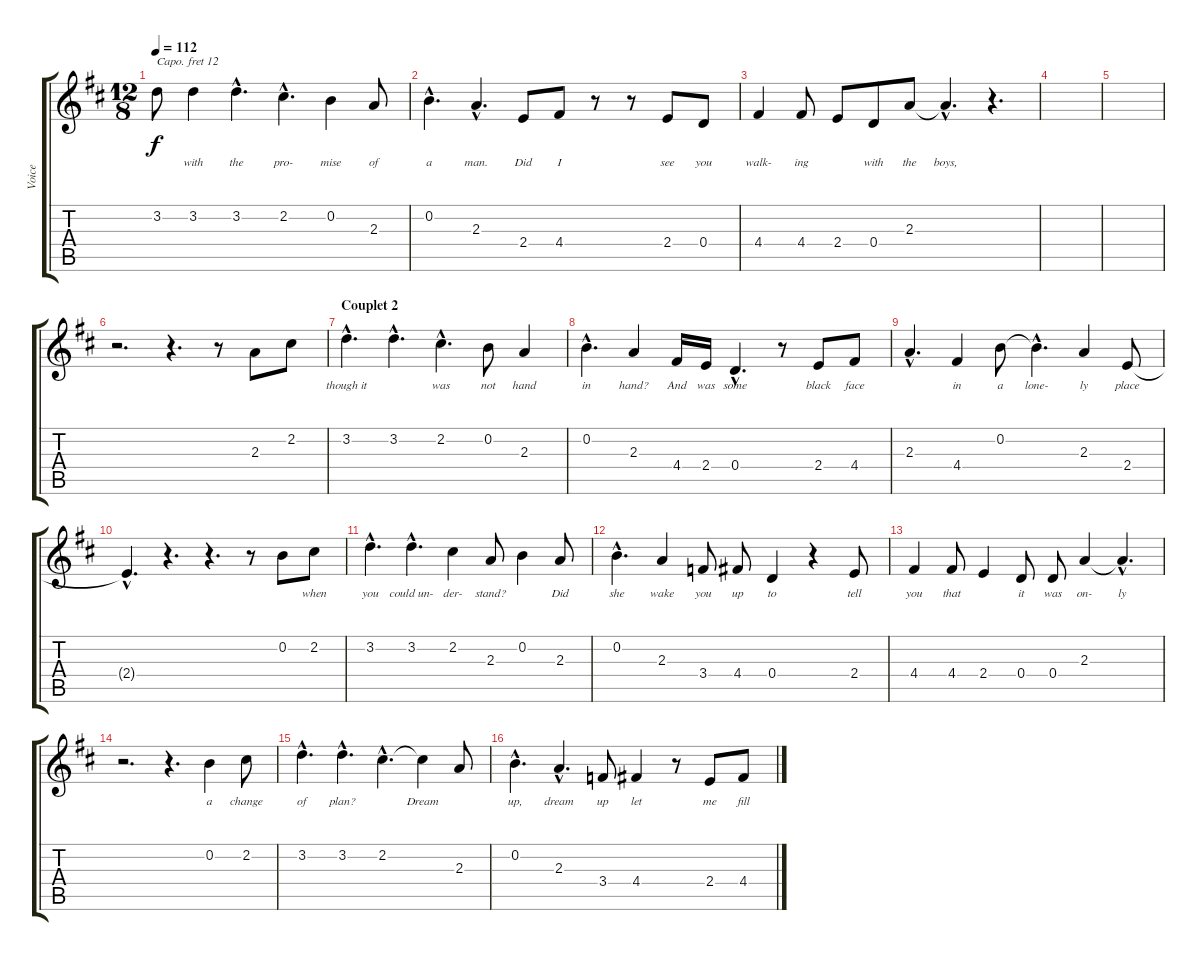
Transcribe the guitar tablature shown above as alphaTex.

\track ("Voice" "Voice") {instrument oboe}
\staff {score tabs}
\capo 12
\tuning (E4 B3 G3 D3 A2 E2) {hide}
\ts (12 8)
\tempo 112
\clef g2
\ks d
3.2{t}.8{lyrics (0 "") lyrics (1 "") lyrics (2 "") lyrics (3 "") lyrics (4 "") dy f} 3.2.4{lyrics (0 "with") lyrics (1 "") lyrics (2 "") lyrics (3 "") lyrics (4 "")} 3.2{hac}.4{d lyrics (0 "the") lyrics (1 "") lyrics (2 "") lyrics (3 "") lyrics (4 "")} 2.2{hac}.4{d lyrics (0 "pro-") lyrics (1 "") lyrics (2 "") lyrics (3 "") lyrics (4 "")} 0.2.4{lyrics (0 "mise") lyrics (1 "") lyrics (2 "") lyrics (3 "") lyrics (4 "")} 2.3.8{lyrics (0 "of") lyrics (1 "") lyrics (2 "") lyrics (3 "") lyrics (4 "")} |
0.2{hac}.4{d lyrics (0 "a") lyrics (1 "") lyrics (2 "") lyrics (3 "") lyrics (4 "")} 2.3{hac}.4{d lyrics (0 "man. ") lyrics (1 "") lyrics (2 "") lyrics (3 "") lyrics (4 "")} 2.4.8{lyrics (0 "Did") lyrics (1 "") lyrics (2 "") lyrics (3 "") lyrics (4 "")} 4.4.8{lyrics (0 "I") lyrics (1 "") lyrics (2 "") lyrics (3 "") lyrics (4 "")} r.8 r.8 2.4.8{lyrics (0 "see") lyrics (1 "") lyrics (2 "") lyrics (3 "") lyrics (4 "")} 0.4.8{lyrics (0 "you") lyrics (1 "") lyrics (2 "") lyrics (3 "") lyrics (4 "")} |
4.4.4{lyrics (0 "walk-") lyrics (1 "") lyrics (2 "") lyrics (3 "") lyrics (4 "")} 4.4.8{lyrics (0 "ing ") lyrics (1 "") lyrics (2 "") lyrics (3 "") lyrics (4 "")} 2.4.8{lyrics (0 "") lyrics (1 "") lyrics (2 "") lyrics (3 "") lyrics (4 "")} 0.4.8{lyrics (0 "with") lyrics (1 "") lyrics (2 "") lyrics (3 "") lyrics (4 "")} 2.3.8{lyrics (0 "the") lyrics (1 "") lyrics (2 "") lyrics (3 "") lyrics (4 "")} 2.3{hac t}.4{d lyrics (0 "boys, ") lyrics (1 "") lyrics (2 "") lyrics (3 "") lyrics (4 "")} r.4{d} |
|
|
r.2{d} r.4{d} r.8 2.3.8{lyrics (0 "") lyrics (1 "") lyrics (2 "") lyrics (3 "") lyrics (4 "")} 2.2.8{lyrics (0 "") lyrics (1 "") lyrics (2 "") lyrics (3 "") lyrics (4 "")} |
\section ("" "Couplet 2")
3.2{hac}.4{d lyrics (0 "though it") lyrics (1 "") lyrics (2 "") lyrics (3 "") lyrics (4 "")} 3.2{hac}.4{d lyrics (0 "") lyrics (1 "") lyrics (2 "") lyrics (3 "") lyrics (4 "")} 2.2{hac}.4{d lyrics (0 "was") lyrics (1 "") lyrics (2 "") lyrics (3 "") lyrics (4 "")} 0.2.8{lyrics (0 "not") lyrics (1 "") lyrics (2 "") lyrics (3 "") lyrics (4 "")} 2.3.4{lyrics (0 "hand") lyrics (1 "") lyrics (2 "") lyrics (3 "") lyrics (4 "")} |
0.2{hac}.4{d lyrics (0 "in") lyrics (1 "") lyrics (2 "") lyrics (3 "") lyrics (4 "")} 2.3.4{lyrics (0 "hand? ") lyrics (1 "") lyrics (2 "") lyrics (3 "") lyrics (4 "")} 4.4.16{lyrics (0 "And") lyrics (1 "") lyrics (2 "") lyrics (3 "") lyrics (4 "")} 2.4.16{lyrics (0 "was") lyrics (1 "") lyrics (2 "") lyrics (3 "") lyrics (4 "")} 0.4{hac}.4{d lyrics (0 "some") lyrics (1 "") lyrics (2 "") lyrics (3 "") lyrics (4 "")} r.8 2.4.8{lyrics (0 "black") lyrics (1 "") lyrics (2 "") lyrics (3 "") lyrics (4 "")} 4.4.8{lyrics (0 "face ") lyrics (1 "") lyrics (2 "") lyrics (3 "") lyrics (4 "")} |
2.3{hac}.4{d lyrics (0 "") lyrics (1 "") lyrics (2 "") lyrics (3 "") lyrics (4 "")} 4.4.4{lyrics (0 "in") lyrics (1 "") lyrics (2 "") lyrics (3 "") lyrics (4 "")} 0.2.8{lyrics (0 "a") lyrics (1 "") lyrics (2 "") lyrics (3 "") lyrics (4 "")} 0.2{hac t}.4{d lyrics (0 "lone-") lyrics (1 "") lyrics (2 "") lyrics (3 "") lyrics (4 "")} 2.3.4{lyrics (0 "ly") lyrics (1 "") lyrics (2 "") lyrics (3 "") lyrics (4 "")} 2.4.8{lyrics (0 "place ") lyrics (1 "") lyrics (2 "") lyrics (3 "") lyrics (4 "")} |
2.4{hac t}.4{d lyrics (0 "") lyrics (1 "") lyrics (2 "") lyrics (3 "") lyrics (4 "")} r.4{d} r.4{d} r.8 0.2.8{lyrics (0 "") lyrics (1 "") lyrics (2 "") lyrics (3 "") lyrics (4 "")} 2.2.8{lyrics (0 "when") lyrics (1 "") lyrics (2 "") lyrics (3 "") lyrics (4 "")} |
3.2{hac}.4{d lyrics (0 "you") lyrics (1 "") lyrics (2 "") lyrics (3 "") lyrics (4 "")} 3.2{hac}.4{d lyrics (0 "could un-") lyrics (1 "") lyrics (2 "") lyrics (3 "") lyrics (4 "")} 2.2.4{lyrics (0 "der-") lyrics (1 "") lyrics (2 "") lyrics (3 "") lyrics (4 "")} 2.3.8{lyrics (0 "stand? ") lyrics (1 "") lyrics (2 "") lyrics (3 "") lyrics (4 "")} 0.2.4{lyrics (0 "") lyrics (1 "") lyrics (2 "") lyrics (3 "") lyrics (4 "")} 2.3.8{lyrics (0 "Did") lyrics (1 "") lyrics (2 "") lyrics (3 "") lyrics (4 "")} |
0.2{hac}.4{d lyrics (0 "she") lyrics (1 "") lyrics (2 "") lyrics (3 "") lyrics (4 "")} 2.3.4{lyrics (0 "wake") lyrics (1 "") lyrics (2 "") lyrics (3 "") lyrics (4 "")} 3.4.8{lyrics (0 "you") lyrics (1 "") lyrics (2 "") lyrics (3 "") lyrics (4 "")} 4.4.8{lyrics (0 "up ") lyrics (1 "") lyrics (2 "") lyrics (3 "") lyrics (4 "")} 0.4.4{lyrics (0 "to") lyrics (1 "") lyrics (2 "") lyrics (3 "") lyrics (4 "")} r.4 2.4.8{lyrics (0 "tell") lyrics (1 "") lyrics (2 "") lyrics (3 "") lyrics (4 "")} |
4.4.4{lyrics (0 "you") lyrics (1 "") lyrics (2 "") lyrics (3 "") lyrics (4 "")} 4.4.8{lyrics (0 "that ") lyrics (1 "") lyrics (2 "") lyrics (3 "") lyrics (4 "")} 2.4.4{lyrics (0 "") lyrics (1 "") lyrics (2 "") lyrics (3 "") lyrics (4 "")} 0.4.8{lyrics (0 "it") lyrics (1 "") lyrics (2 "") lyrics (3 "") lyrics (4 "")} 0.4.8{lyrics (0 "was") lyrics (1 "") lyrics (2 "") lyrics (3 "") lyrics (4 "")} 2.3.4{lyrics (0 "on-") lyrics (1 "") lyrics (2 "") lyrics (3 "") lyrics (4 "")} 2.3{hac t}.4{d lyrics (0 "ly") lyrics (1 "") lyrics (2 "") lyrics (3 "") lyrics (4 "")} |
r.2{d} r.4{d} 0.2.4{lyrics (0 "a") lyrics (1 "") lyrics (2 "") lyrics (3 "") lyrics (4 "")} 2.2.8{lyrics (0 "change") lyrics (1 "") lyrics (2 "") lyrics (3 "") lyrics (4 "")} |
3.2{hac}.4{d lyrics (0 "of") lyrics (1 "") lyrics (2 "") lyrics (3 "") lyrics (4 "")} 3.2{hac}.4{d lyrics (0 "plan? ") lyrics (1 "") lyrics (2 "") lyrics (3 "") lyrics (4 "")} 2.2{hac}.4{d lyrics (0 "") lyrics (1 "") lyrics (2 "") lyrics (3 "") lyrics (4 "")} 2.2{t}.4{lyrics (0 "Dream ") lyrics (1 "") lyrics (2 "") lyrics (3 "") lyrics (4 "")} 2.3.8{lyrics (0 "") lyrics (1 "") lyrics (2 "") lyrics (3 "") lyrics (4 "")} |
0.2{hac}.4{d lyrics (0 "up,") lyrics (1 "") lyrics (2 "") lyrics (3 "") lyrics (4 "")} 2.3{hac}.4{d lyrics (0 "dream") lyrics (1 "") lyrics (2 "") lyrics (3 "") lyrics (4 "")} 3.4.8{lyrics (0 "up") lyrics (1 "") lyrics (2 "") lyrics (3 "") lyrics (4 "")} 4.4.4{lyrics (0 "let") lyrics (1 "") lyrics (2 "") lyrics (3 "") lyrics (4 "")} r.8 2.4.8{lyrics (0 "me") lyrics (1 "") lyrics (2 "") lyrics (3 "") lyrics (4 "")} 4.4.8{lyrics (0 "fill") lyrics (1 "") lyrics (2 "") lyrics (3 "") lyrics (4 "")}
